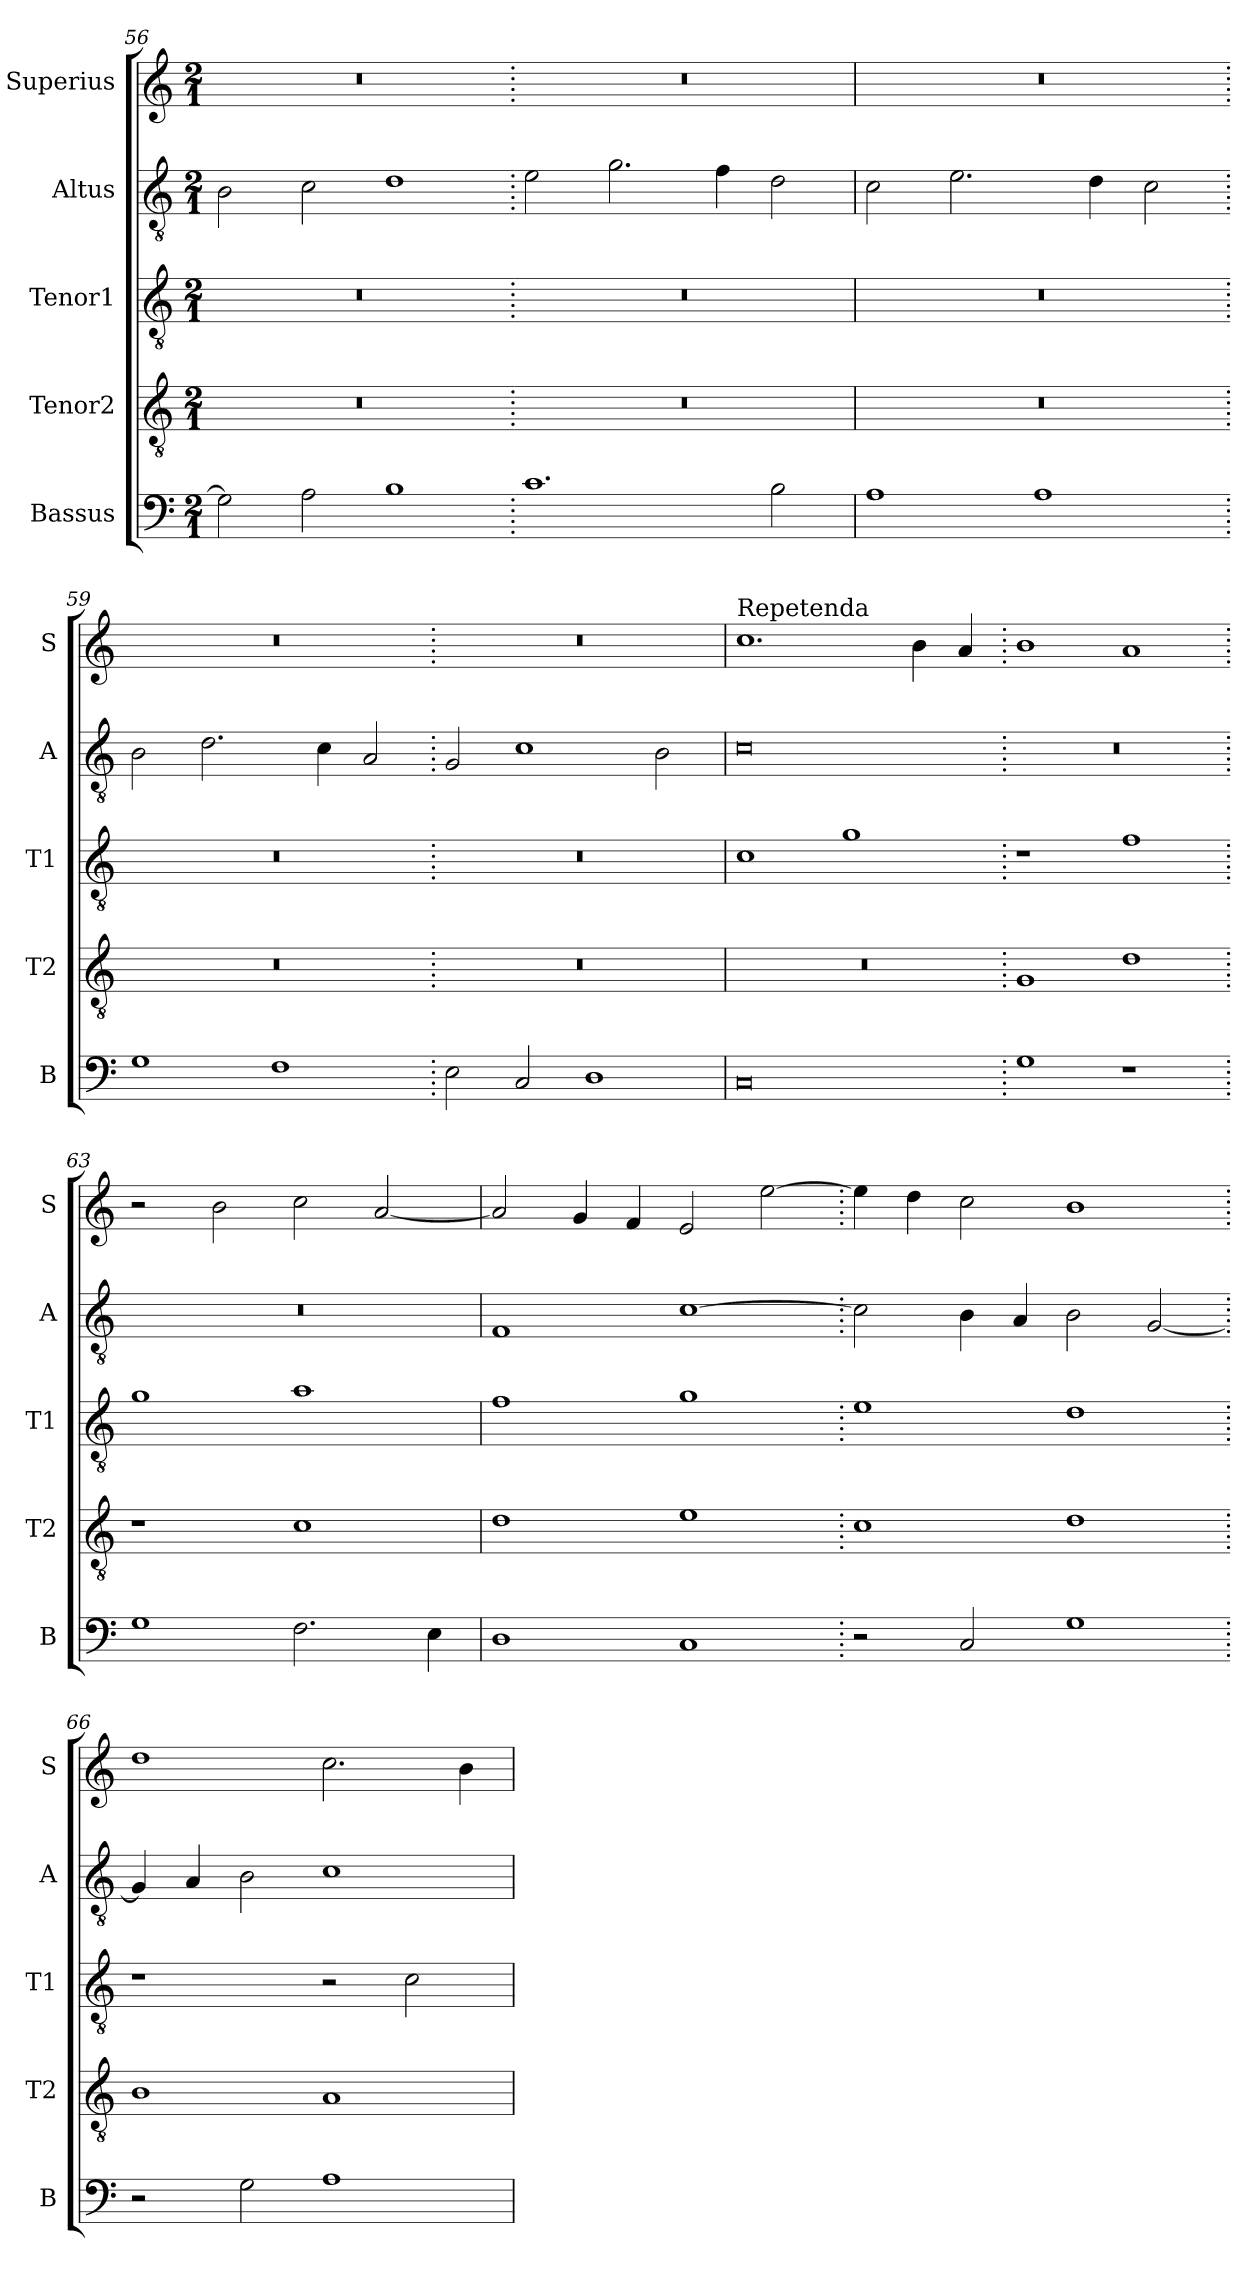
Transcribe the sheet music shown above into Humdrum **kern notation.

**kern	**kern	**kern	**kern	**kern
*part5	*part4	*part3	*part2	*part1
*staff5	*staff4	*staff3	*staff2	*staff1
*I"Bassus	*I"Tenor2	*I"Tenor1	*I"Altus	*I"Superius
*I'B	*I'T2	*I'T1	*I'A	*I'S
*clefF4	*clefGv2	*clefGv2	*clefGv2	*clefG2
*k[]	*k[]	*k[]	*k[]	*k[]
*M2/1	*M2/1	*M2/1	*M2/1	*M2/1
=56	=56	=56	=56	=56
2G\]	0r	0r	2B\	0r
2A\	.	.	2c\	.
1B	.	.	1d	.
=57.	=57.	=57.	=57.	=57.
1.c	0r	0r	2e\	0r
.	.	.	2.g\	.
.	.	.	4f\	.
2B\	.	.	2d\	.
=58	=58	=58	=58	=58
1A	0r	0r	2c\	0r
.	.	.	2.e\	.
1A	.	.	.	.
.	.	.	4d\	.
.	.	.	2c\	.
=59.	=59.	=59.	=59.	=59.
1G	0r	0r	2B\	0r
.	.	.	2.d\	.
1F	.	.	.	.
.	.	.	4c\	.
.	.	.	2A/	.
=60.	=60.	=60.	=60.	=60.
2E\	0r	0r	2G/	0r
2C/	.	.	1c	.
1D	.	.	.	.
.	.	.	2B\	.
=61	=61	=61	=61	=61
!	!	!	!	!LO:TX:a:t=Repetenda
0C	0r	1c	0c	1.cc
.	.	1g	.	.
.	.	.	.	4b\
.	.	.	.	4a/
=62.	=62.	=62.	=62.	=62.
1G	1G	1r	0r	1b
1r	1d	1f	.	1a
=63.	=63.	=63.	=63.	=63.
1G	1r	1g	0r	2r
.	.	.	.	2b\
2.F\	1c	1a	.	2cc\
.	.	.	.	[2a/
4E\	.	.	.	.
=64	=64	=64	=64	=64
1D	1d	1f	1F	2a/]
.	.	.	.	4g/
.	.	.	.	4f/
1C	1e	1g	[1c	2e/
.	.	.	.	[2ee\
=65.	=65.	=65.	=65.	=65.
2r	1c	1e	2c\]	4ee\]
.	.	.	.	4dd\
2C/	.	.	4B\	2cc\
.	.	.	4A/	.
1G	1d	1d	2B\	1b
.	.	.	[2G/	.
=66.	=66.	=66.	=66.	=66.
2r	1B	1r	4G/]	1dd
.	.	.	4A/	.
2G\	.	.	2B\	.
1A	1A	2r	1c	2.cc\
.	.	2c\	.	.
.	.	.	.	4b\
=	=	=	=	=
*-	*-	*-	*-	*-
